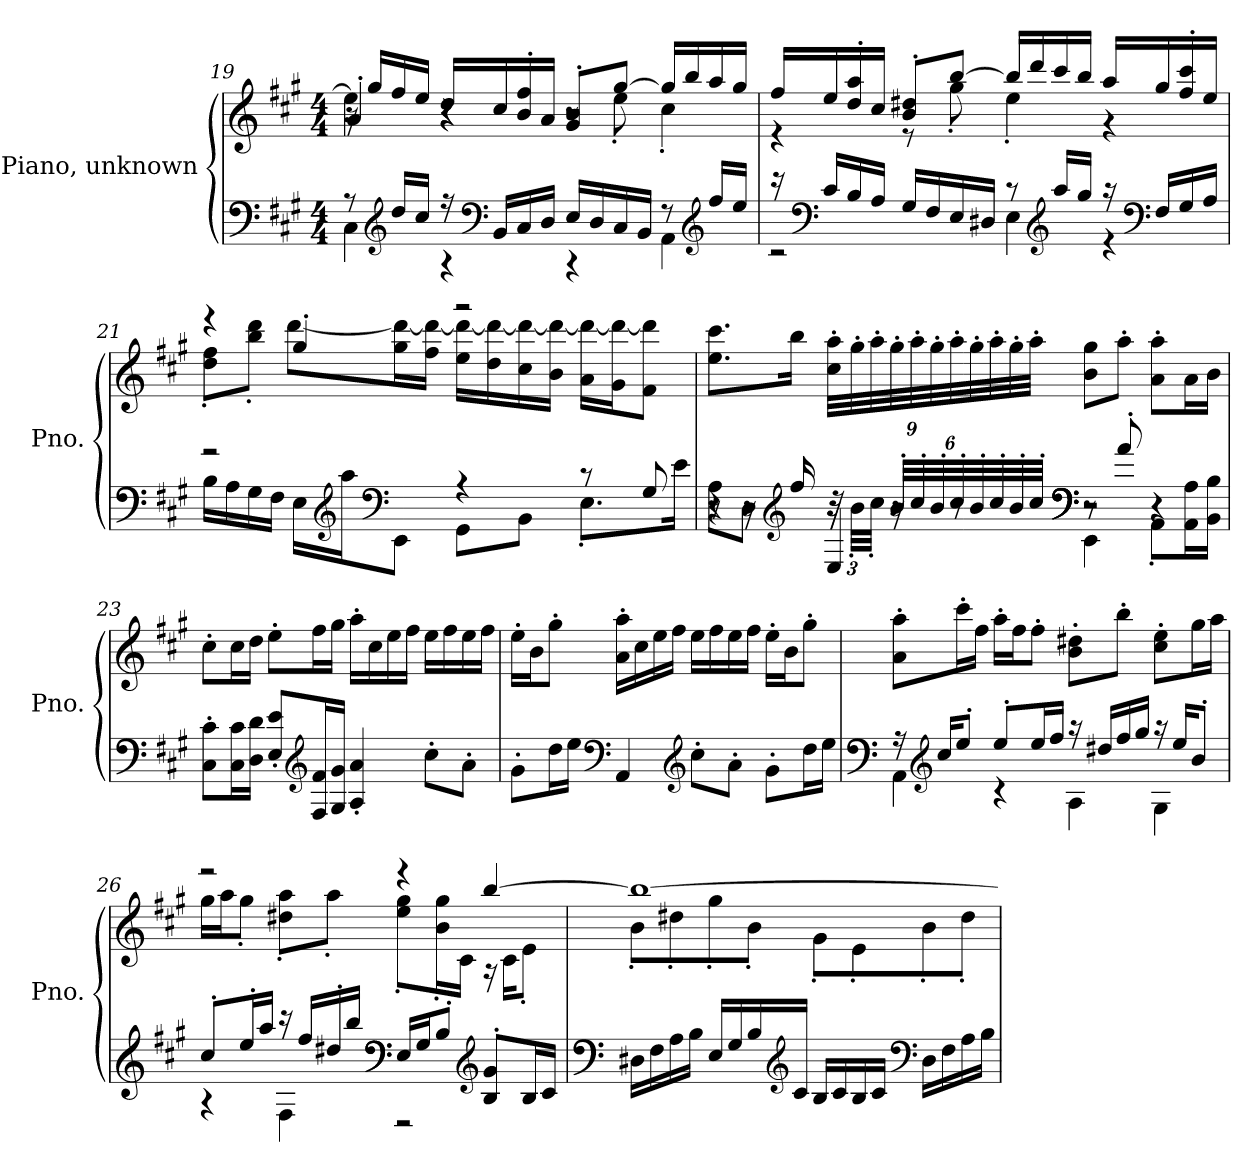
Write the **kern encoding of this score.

**kern	**kern
*part1	*part1
*staff2	*staff1
*I"Piano, unknown	*
*I'Pno.	*
*clefF4	*clefG2
*k[f#c#g#]	*k[f#c#g#]
*M4/4	*M4/4
=19	=19
*^	*^
*	*	*	*^
8r	4C#\	16r	4ee\]	4a'/
.	.	16gg#/LL	.	.
*clefG2	*	*	*	*
16dd/LL	.	16ff#/	.	.
16cc#/JJ	.	16ee/JJ	.	.
16r	4r	16dd/LL	4r	4r
*clefF4	*	*	*	*
16BB/LL	.	16cc#/	.	.
16C#/	.	16b/' 16ff#/'	.	.
16D/JJ	.	16a/JJ	.	.
16E/LL	4r	8g#/' 8b/'L	8r	2r
16D/	.	.	.	.
16C#/	.	[8gg#/J	8ee'\	.
16BB/JJ	.	.	.	.
8r	4AA\	16gg#/LL]	4cc#'\	.
.	.	16bb/	.	.
*clefG2	*	*	*	*
16ff#/LL	.	16aa/	.	.
16ee/JJ	.	16gg#/JJ	.	.
*	*	*	*v	*v
!!LO:LB:g=z
=20	=20	=20	=20
16r	2r	16ff#/LL	4r
*clefF4	*	*	*
16c#/LL	.	16ee/	.
16B/	.	16dd/' 16aa/'	.
16A/JJ	.	16cc#/JJ	.
16G#/LL	.	8b/' 8dd#X/'L	8r
16F#/	.	.	.
16E/	.	[8bb/J	8gg#'\
16D#X/JJ	.	.	.
8r	4E\	16bb/LL]	4ee'\
.	.	16ddd/	.
*clefG2	*	*	*
16aa/LL	.	16ccc#/	.
16gg#/JJ	.	16bb/JJ	.
16r	4r	16aa/LL	4r
*clefF4	*	*	*
16F#/LL	.	16gg#/	.
16G#/	.	16ff#/' 16ccc#/'	.
16A/JJ	.	16ee/JJ	.
!!LO:LB:g=z	!!
=21	=21	=21	=21
2r	16B\LL	4r	8dd\' 8ff#\'L
.	16A\	.	.
.	16G#\	.	8bb\' 8ddd\'J
.	16F#\JJ	.	.
.	16E\LL	4gg#'/	[8ddd\L
*clefG2	*	*	*
.	16aa\J	.	.
*clefF4	*	*	*
.	8EE\J	.	16gg#\ 16ddd\_L
.	.	.	16ff#\ 16ddd\_JJ
4r	8GG#\L	2r	16ee\ 16ddd\_LL
.	.	.	16dd\ 16ddd\_
.	8BB\J	.	16cc#\ 16ddd\_
.	.	.	16b\ 16ddd\_JJ
8r	8.E'\L	.	16a\ 16ddd\_LL
.	.	.	16g#\ 16ddd\_J
8G#/	.	.	8f#\ 8ddd\]J
.	16e\Jk	.	.
*	*	*v	*v
!!LO:PB:g=z
=22	=22	=22
*	*^	*
8r	8A\L	4r	8.ee\ 8.ccc#\L
16r	8D\J	.	.
*clefG2	*	*	*
16ff#/	.	.	16bb\Jk
*	*	*	*Xbrackettup
16r	48r	4E/	48cc#\' 48aa\'LLL
.	48b'\LLL	.	48gg#'\
.	48cc#'\JJJ	.	48aa'\
*Xbrackettup	*	*	*
48b'/LLL	16r	.	48gg#'\
48cc#'/	.	.	48aa'\
48b'/	.	.	48gg#'\
48cc#'/	8r	.	48aa'\
48b'/	.	.	48gg#'\
48cc#'/	.	.	48aa'\
32b'/	.	.	32gg#'\
32cc#'/JJJ	.	.	32aa'\JJJ
*clefF4	*	*	*
8r	4EE\	2r	8b\ 8gg#\L
8a'/	.	.	8aa'\J
4r	8AA'\L	.	8a\' 8aa\'L
.	16AA\ 16A\L	.	16a\L
.	16BB\ 16B\JJ	.	16b\JJ
*v	*v	*v	*
=23	=23
8C#\' 8c#\'L	8cc#'\L
16C#\ 16c#\L	16cc#\L
16D\ 16d\JJ	16dd\JJ
8E/' 8e/'L	8ee'\L
*clefG2	*
16F#/ 16f#/L	16ff#\L
16G#/ 16g#/JJ	16gg#\JJ
4A/' 4a/'	16aa'\LL
.	16cc#\
.	16ee\
.	16ff#\JJ
8cc#'\L	16ee\LL
.	16ff#\
8a'\J	16ee\
.	16ff#\JJ
!!LO:LB:g=z
=24	=24
8g#'\L	16ee'\LL
.	16b\J
16dd\L	8gg#'\J
16ee\JJ	.
*clefF4	*
4AA/	16a\' 16aa\'LL
.	16cc#\
.	16ee\
.	16ff#\JJ
*clefG2	*
8cc#'\L	16ee\LL
.	16ff#\
8a'\J	16ee\
.	16ff#\JJ
8g#'\L	16ee'\LL
.	16b\J
16dd\L	8gg#'\J
16ee\JJ	.
=25	=25
*clefF4	*
*^	*
16r	4AA\	8a\' 8aa\'L
*clefG2	*	*
16cc#/KL	.	.
8ee'/J	.	16ccc#'\L
.	.	16ff#\JJ
8ee'/L	4r	16aa'\LL
.	.	16ff#\J
16ee/L	.	8ff#'\J
16ff#/JJ	.	.
16r	4A\	8b\' 8dd#X\'L
16dd#X/LL	.	.
16ff#/	.	8bb'\J
16gg#/JJ	.	.
16r	4G#\	8cc#\' 8ee\'L
16ee/KL	.	.
8b'/J	.	16gg#\L
.	.	16aa\JJ
!!LO:LB:g=z
=26	=26	=26
*	*	*^
8cc#'/L	4r	2r	16gg#\LL
.	.	.	16aa\J
16ee'/L	.	.	8gg#'\J
16aa/JJ	.	.	.
16r	4F#\	.	8dd#X\' 8aa\'L
16ff#/LL	.	.	.
16dd#X'/	.	.	8aa'\J
16bb/JJ	.	.	.
*clefF4	*	*	*
16E/LL	2r	4r	8ee\' 8gg#\'L
16G#/J	.	.	.
8B'/J	.	.	16b\' 16gg#\'L
.	.	.	16c#\JJ
*clefG2	*	*	*
8B/' 8g#/'L	.	[4bb/	16r
.	.	.	16c#\KL
16B/L	.	.	8e'\J
16c#/JJ	.	.	.
*v	*v	*	*
=27	=27	=27
*clefF4	*	*
16D#X\LL	1bb_	8b'\L
16F#\	.	.
16A\	.	8dd#X'\
16B\JJ	.	.
16E/LL	.	8gg#'\
16G#/	.	.
16B/	.	8b'\J
*clefG2	*	*
16c#/JJ	.	.
16B/LL	.	8g#'\L
16c#/	.	.
16B/	.	8e'\
16c#/JJ	.	.
*clefF4	*	*
16D#\LL	.	8b'\
16F#\	.	.
16A\	.	8dd#'\J
16B\JJ	.	.
*	*v	*v
=	=
*-	*-
